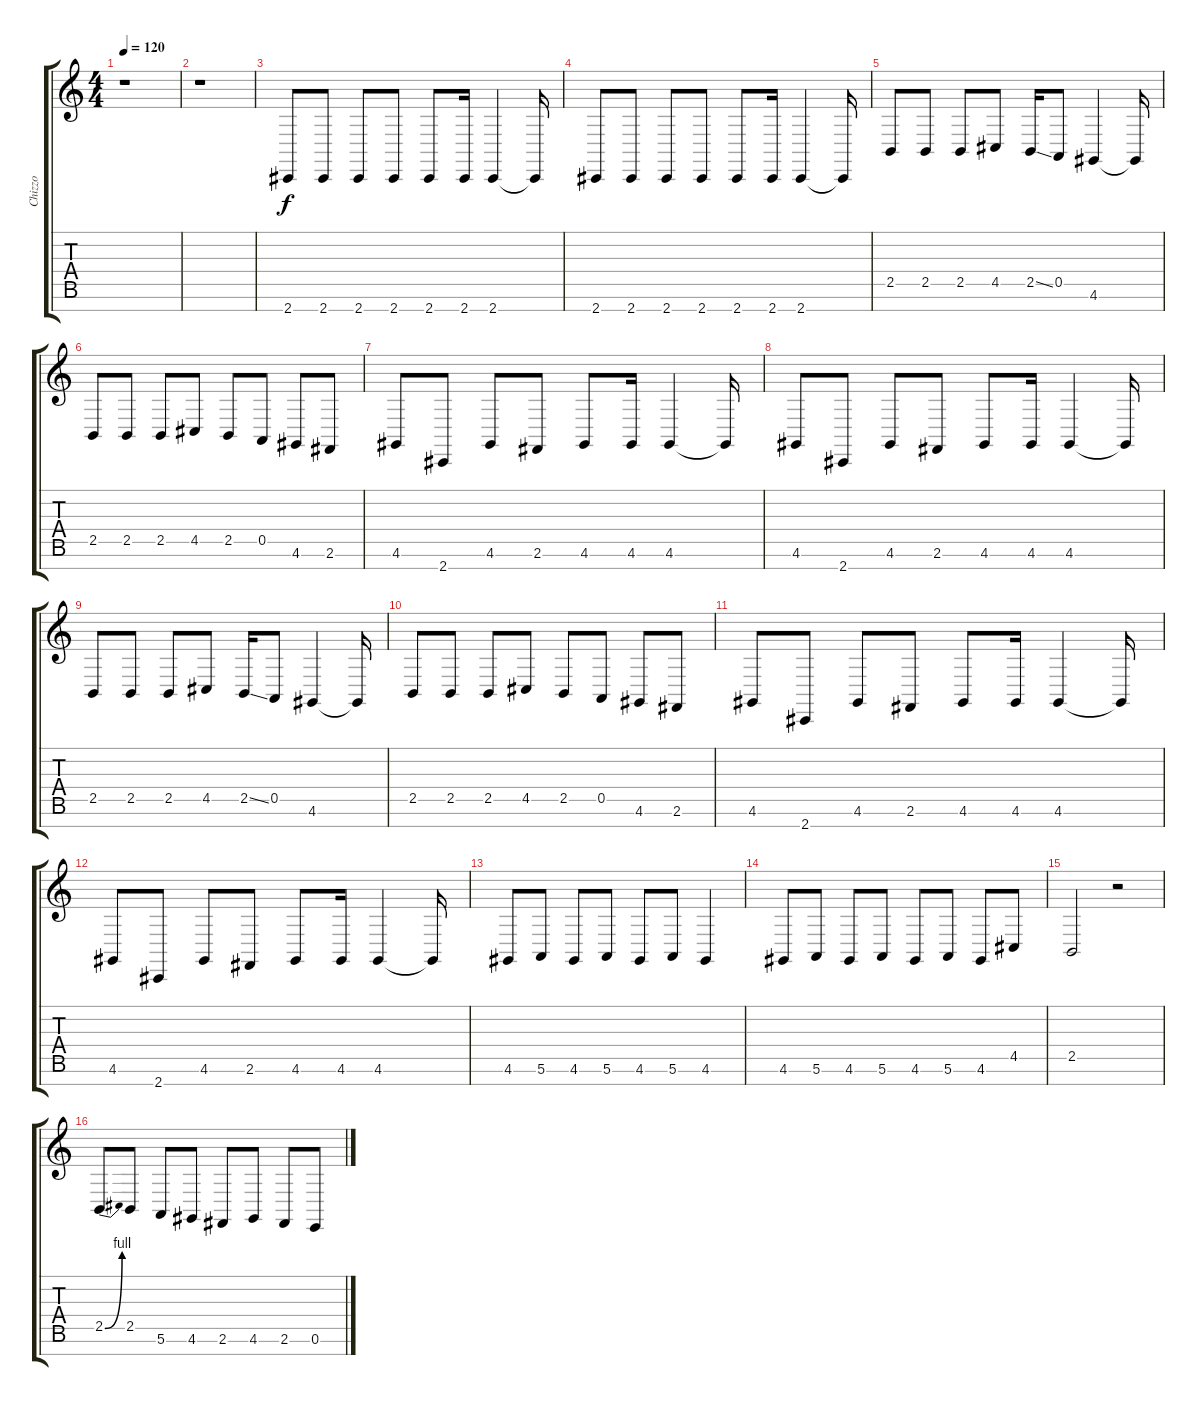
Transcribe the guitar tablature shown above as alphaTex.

\track ("Chizzo" "Chizzo") {instrument lead8bassandlead}
\staff {score tabs}
\tuning (E4 B3 G3 D3 A2 E2 B1) {hide}
\ts (4 4)
\tempo 120
\clef g2
\ks c
r.1{dy f} |
r.1 |
2.7.8 2.7.8 2.7.8 2.7.8 2.7.8 2.7.16 2.7.4 2.7{t}.16 |
2.7.8 2.7.8 2.7.8 2.7.8 2.7.8 2.7.16 2.7.4 2.7{t}.16 |
2.5.8 2.5.8 2.5.8 4.5.8 2.5{ss}.16 0.5.8 4.6.4 4.6{t}.16 |
2.5.8 2.5.8 2.5.8 4.5.8 2.5.8 0.5.8 4.6.8 2.6.8 |
4.6.8 2.7.8 4.6.8 2.6.8 4.6.8 4.6.16 4.6.4 4.6{t}.16 |
4.6.8 2.7.8 4.6.8 2.6.8 4.6.8 4.6.16 4.6.4 4.6{t}.16 |
2.5.8 2.5.8 2.5.8 4.5.8 2.5{ss}.16 0.5.8 4.6.4 4.6{t}.16 |
2.5.8 2.5.8 2.5.8 4.5.8 2.5.8 0.5.8 4.6.8 2.6.8 |
4.6.8 2.7.8 4.6.8 2.6.8 4.6.8 4.6.16 4.6.4 4.6{t}.16 |
4.6.8 2.7.8 4.6.8 2.6.8 4.6.8 4.6.16 4.6.4 4.6{t}.16 |
4.6.8 5.6.8 4.6.8 5.6.8 4.6.8 5.6.8 4.6.4 |
4.6.8 5.6.8 4.6.8 5.6.8 4.6.8 5.6.8 4.6.8 4.5.8 |
2.5.2 r.2 |
2.5{be (bend 0 0 60 4)}.8 2.5.8 5.6.8 4.6.8 2.6.8 4.6.8 2.6.8 0.6.8
